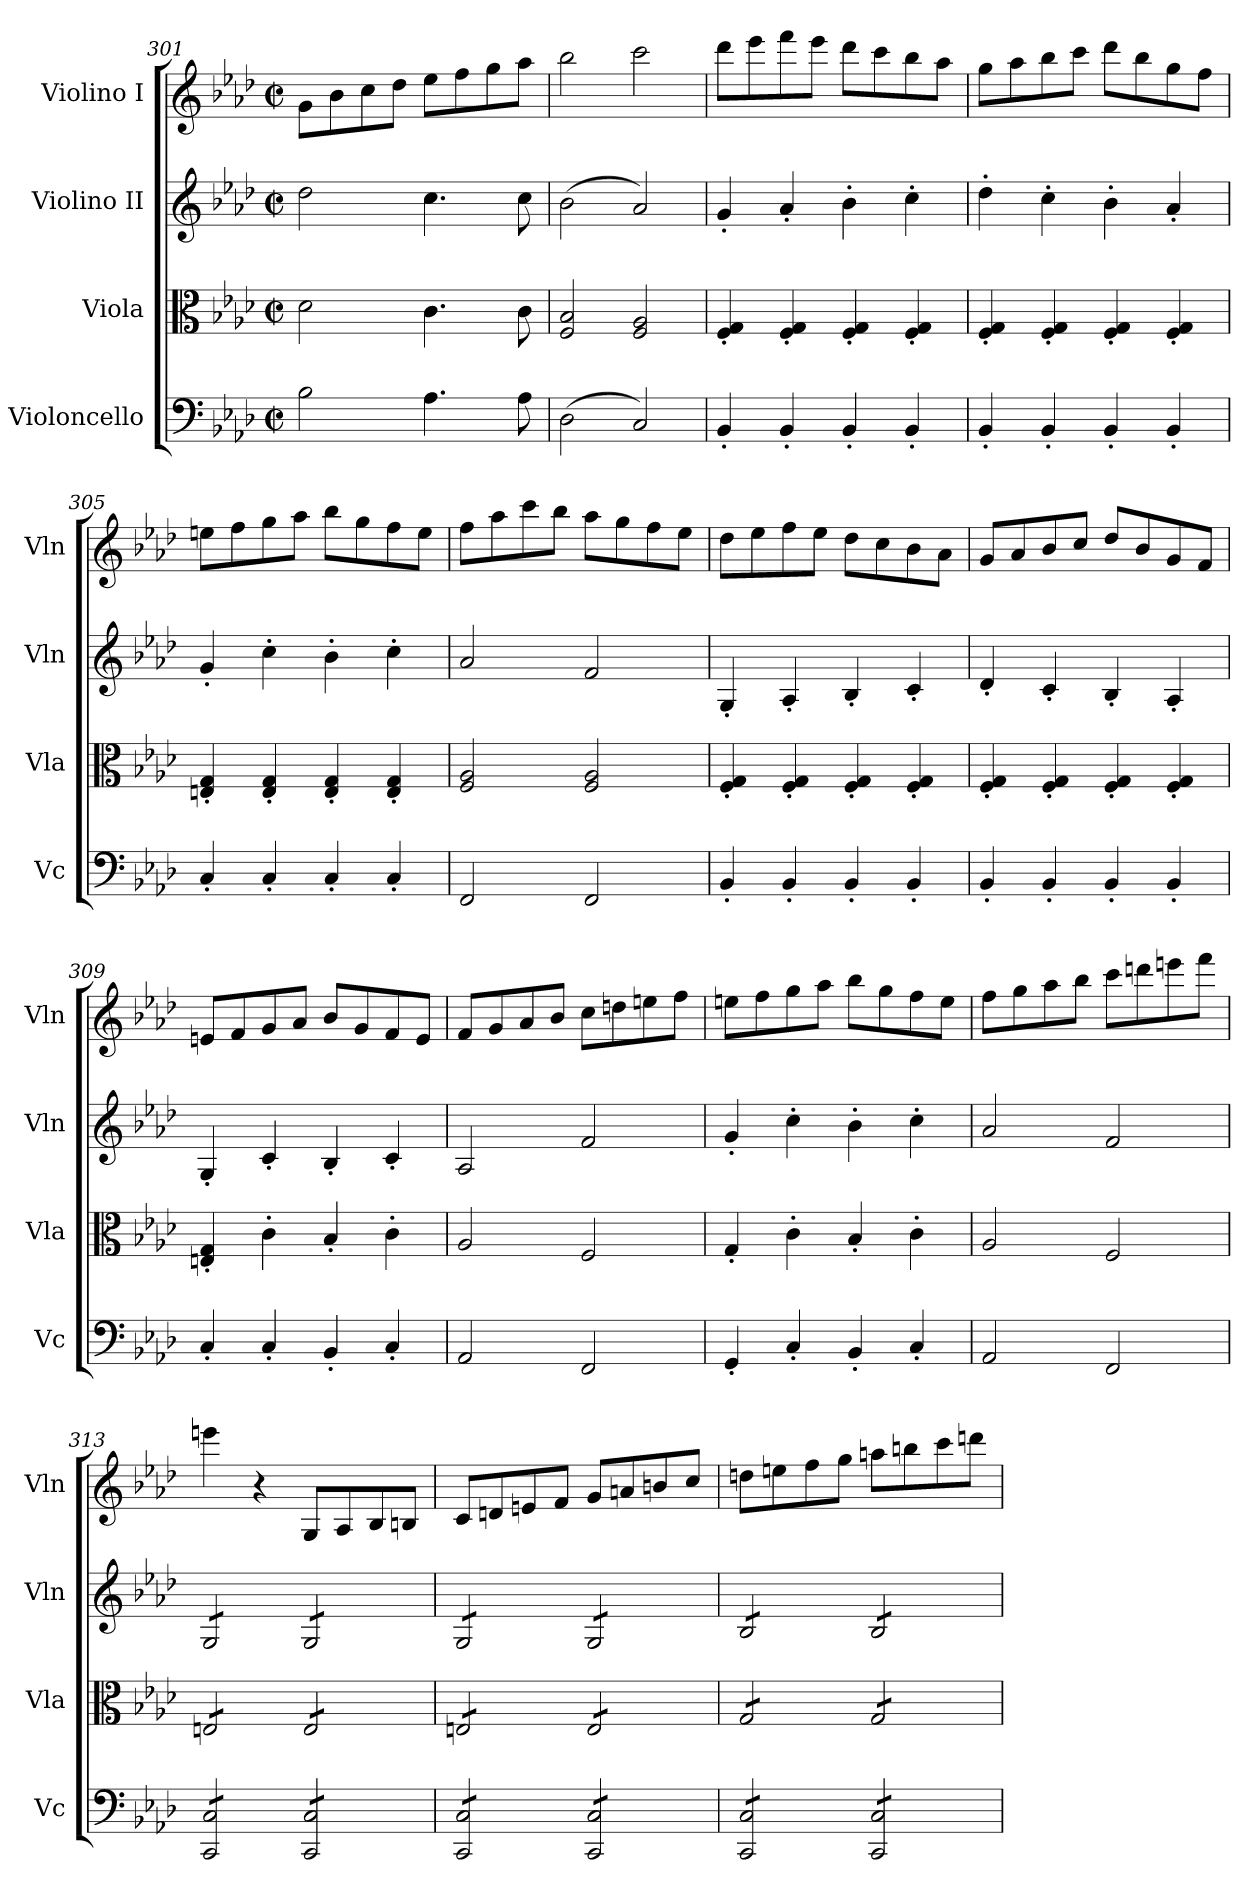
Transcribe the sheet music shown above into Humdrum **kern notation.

**kern	**kern	**kern	**kern
*part4	*part3	*part2	*part1
*staff4	*staff3	*staff2	*staff1
*I"Violoncello	*I"Viola	*I"Violino II	*I"Violino I
*I'Vc	*I'Vla	*I'Vln	*I'Vln
*clefF4	*clefC3	*clefG2	*clefG2
*k[b-e-a-d-]	*k[b-e-a-d-]	*k[b-e-a-d-]	*k[b-e-a-d-]
*M2/2	*M2/2	*M2/2	*M2/2
*met(c|)	*met(c|)	*met(c|)	*met(c|)
=301	=301	=301	=301
2B-\	2d-\	2dd-\	8g\L
.	.	.	8b-\
.	.	.	8cc\
.	.	.	8dd-\J
4.A-\	4.c\	4.cc\	8ee-\L
.	.	.	8ff\
.	.	.	8gg\
8A-\	8c\	8cc\	8aa-\J
=302	=302	=302	=302
(2D-\	2F/ 2B-/	(2b-\	2bb-\
2C/)	2F/ 2A-/	2a-/)	2ccc\
=303	=303	=303	=303
4BB-'/	4F/' 4G/'	4g'/	8ddd-\L
.	.	.	8eee-\
4BB-'/	4F/' 4G/'	4a-'/	8fff\
.	.	.	8eee-\J
4BB-'/	4F/' 4G/'	4b-'\	8ddd-\L
.	.	.	8ccc\
4BB-'/	4F/' 4G/'	4cc'\	8bb-\
.	.	.	8aa-\J
=304	=304	=304	=304
4BB-'/	4F/' 4G/'	4dd-'\	8gg\L
.	.	.	8aa-\
4BB-'/	4F/' 4G/'	4cc'\	8bb-\
.	.	.	8ccc\J
4BB-'/	4F/' 4G/'	4b-'\	8ddd-\L
.	.	.	8bb-\
4BB-'/	4F/' 4G/'	4a-'/	8gg\
.	.	.	8ff\J
=305	=305	=305	=305
4C'/	4En/' 4G/'	4g'/	8een\L
.	.	.	8ff\
4C'/	4E/' 4G/'	4cc'\	8gg\
.	.	.	8aa-\J
4C'/	4E/' 4G/'	4b-'\	8bb-\L
.	.	.	8gg\
4C'/	4E/' 4G/'	4cc'\	8ff\
.	.	.	8ee\J
!!LO:LB:g=z
=306	=306	=306	=306
2FF/	2F/ 2A-/	2a-/	8ff\L
.	.	.	8aa-\
.	.	.	8ccc\
.	.	.	8bb-\J
2FF/	2F/ 2A-/	2f/	8aa-\L
.	.	.	8gg\
.	.	.	8ff\
.	.	.	8ee-\J
=307	=307	=307	=307
4BB-'/	4F/' 4G/'	4G'/	8dd-\L
.	.	.	8ee-\
4BB-'/	4F/' 4G/'	4A-'/	8ff\
.	.	.	8ee-\J
4BB-'/	4F/' 4G/'	4B-'/	8dd-\L
.	.	.	8cc\
4BB-'/	4F/' 4G/'	4c'/	8b-\
.	.	.	8a-\J
=308	=308	=308	=308
4BB-'/	4F/' 4G/'	4d-'/	8g/L
.	.	.	8a-/
4BB-'/	4F/' 4G/'	4c'/	8b-/
.	.	.	8cc/J
4BB-'/	4F/' 4G/'	4B-'/	8dd-/L
.	.	.	8b-/
4BB-'/	4F/' 4G/'	4A-'/	8g/
.	.	.	8f/J
=309	=309	=309	=309
4C'/	4En/' 4G/'	4G'/	8en/L
.	.	.	8f/
4C'/	4c'\	4c'/	8g/
.	.	.	8a-/J
4BB-'/	4B-'/	4B-'/	8b-/L
.	.	.	8g/
4C'/	4c'\	4c'/	8f/
.	.	.	8e/J
=310	=310	=310	=310
2AA-/	2A-/	2A-/	8f/L
.	.	.	8g/
.	.	.	8a-/
.	.	.	8b-/J
2FF/	2F/	2f/	8cc\L
.	.	.	8ddn\
.	.	.	8een\
.	.	.	8ff\J
=311	=311	=311	=311
4GG'/	4G'/	4g'/	8een\L
.	.	.	8ff\
4C'/	4c'\	4cc'\	8gg\
.	.	.	8aa-\J
4BB-'/	4B-'/	4b-'\	8bb-\L
.	.	.	8gg\
4C'/	4c'\	4cc'\	8ff\
.	.	.	8ee\J
=312	=312	=312	=312
2AA-/	2A-/	2a-/	8ff\L
.	.	.	8gg\
.	.	.	8aa-\
.	.	.	8bb-\J
2FF/	2F/	2f/	8ccc\L
.	.	.	8dddn\
.	.	.	8eeen\
.	.	.	8fff\J
!!LO:LB:g=z
=313	=313	=313	=313
*tremolo	*	*	*
*	*tremolo	*	*
*	*	*tremolo	*
8CC/ 8C/L	8En/L	8G/L	4eeen\
8CC/ 8C/	8En/	8G/	.
8CC/ 8C/	8En/	8G/	4r
8CC/ 8C/J	8En/J	8G/J	.
8CC/ 8C/L	8E/L	8G/L	8G/L
8CC/ 8C/	8E/	8G/	8A-/
8CC/ 8C/	8E/	8G/	8B-/
8CC/ 8C/J	8E/J	8G/J	8Bn/J
=314	=314	=314	=314
8CC/ 8C/L	8En/L	8G/L	8c/L
8CC/ 8C/	8En/	8G/	8dn/
8CC/ 8C/	8En/	8G/	8en/
8CC/ 8C/J	8En/J	8G/J	8f/J
8CC/ 8C/L	8E/L	8G/L	8g/L
8CC/ 8C/	8E/	8G/	8an/
8CC/ 8C/	8E/	8G/	8bn/
8CC/ 8C/J	8E/J	8G/J	8cc/J
=315	=315	=315	=315
8CC/ 8C/L	8G/L	8B-/L	8ddn\L
8CC/ 8C/	8G/	8B-/	8een\
8CC/ 8C/	8G/	8B-/	8ff\
8CC/ 8C/J	8G/J	8B-/J	8gg\J
8CC/ 8C/L	8G/L	8B-/L	8aan\L
8CC/ 8C/	8G/	8B-/	8bbn\
8CC/ 8C/	8G/	8B-/	8ccc\
8CC/ 8C/J	8G/J	8B-/J	8dddn\J
*	*	*Xtremolo	*
*	*Xtremolo	*	*
*Xtremolo	*	*	*
=	=	=	=
*-	*-	*-	*-
